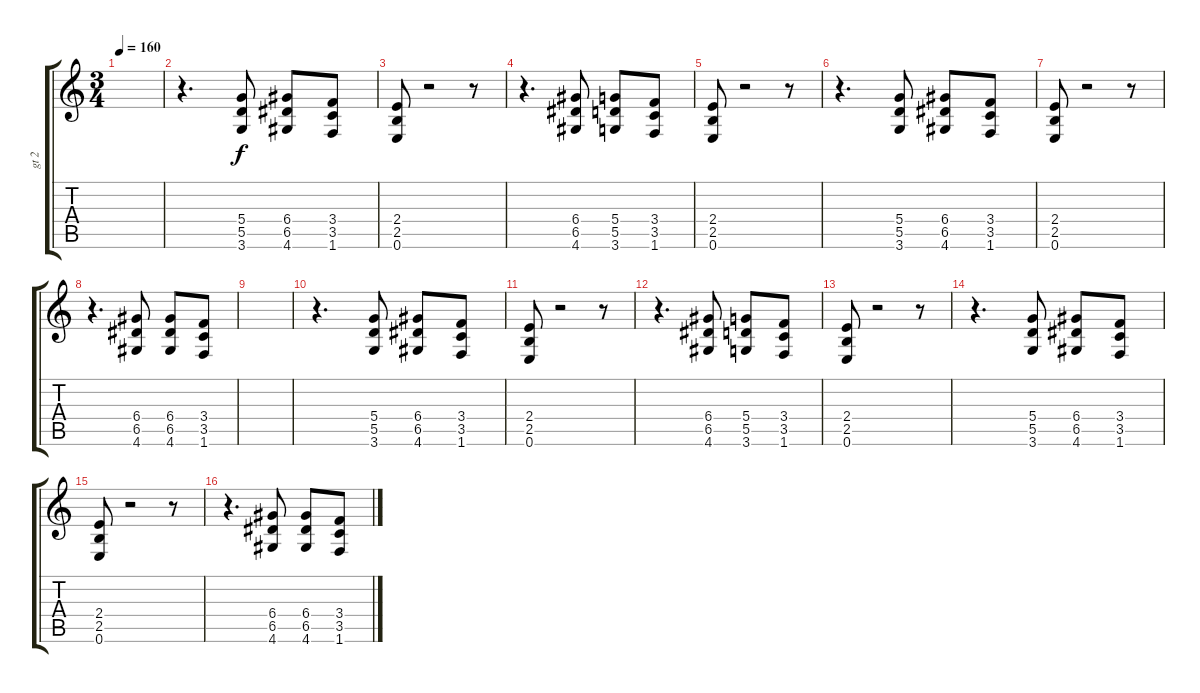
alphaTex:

\track ("gt 2" "gt 2") {instrument distortionguitar}
\staff {score tabs}
\tuning (E4 B3 G3 D3 A2 E2) {hide}
\ts (3 4)
\tempo 160
\clef g2
\ks c
|
r.4{d} (5.4 5.5 3.6).8 (6.4 6.5 4.6).8 (3.4 3.5 1.6).8 |
(2.4 2.5 0.6).8 r.2 r.8 |
r.4{d} (6.4 6.5 4.6).8 (5.4 5.5 3.6).8 (3.4 3.5 1.6).8 |
(2.4 2.5 0.6).8 r.2 r.8 |
r.4{d} (5.4 5.5 3.6).8 (6.4 6.5 4.6).8 (3.4 3.5 1.6).8 |
(2.4 2.5 0.6).8 r.2 r.8 |
r.4{d} (6.4 6.5 4.6).8 (6.4 6.5 4.6).8 (3.4 3.5 1.6).8 |
|
r.4{d} (5.4 5.5 3.6).8 (6.4 6.5 4.6).8 (3.4 3.5 1.6).8 |
(2.4 2.5 0.6).8 r.2 r.8 |
r.4{d} (6.4 6.5 4.6).8 (5.4 5.5 3.6).8 (3.4 3.5 1.6).8 |
(2.4 2.5 0.6).8 r.2 r.8 |
r.4{d} (5.4 5.5 3.6).8 (6.4 6.5 4.6).8 (3.4 3.5 1.6).8 |
(2.4 2.5 0.6).8 r.2 r.8 |
r.4{d} (6.4 6.5 4.6).8 (6.4 6.5 4.6).8 (3.4 3.5 1.6).8
